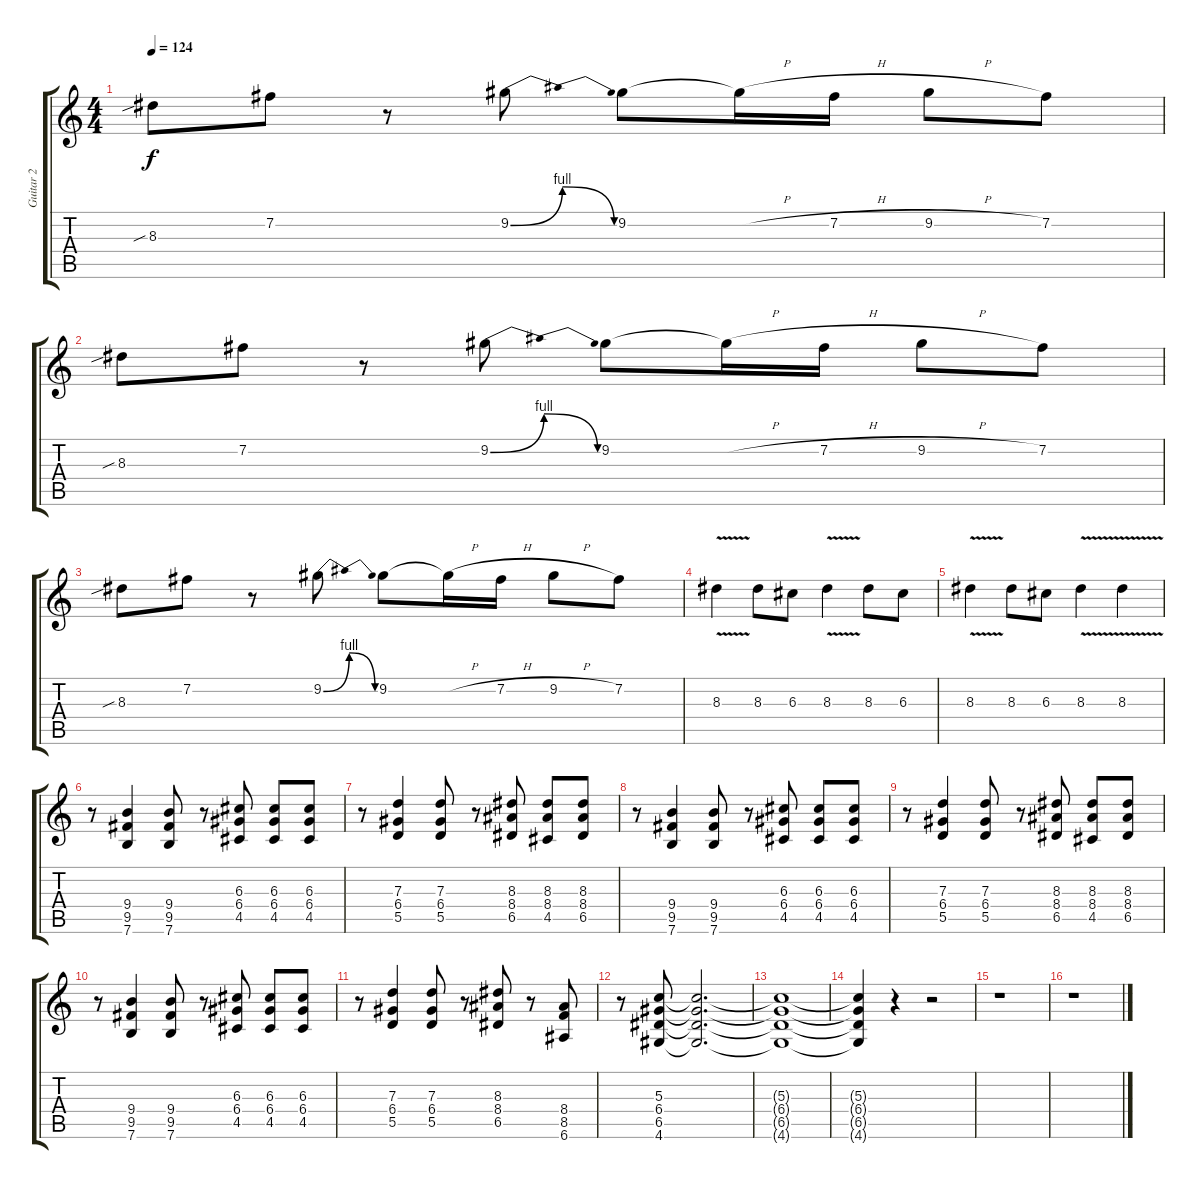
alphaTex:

\track ("Guitar 2" "Guitar 2") {instrument overdrivenguitar}
\staff {score tabs}
\tuning (E4 B3 G3 D3 A2 E2) {hide}
\ts (4 4)
\tempo 124
\clef g2
\ks c
8.3{sib}.8{dy f} 7.2.8 r.8 9.2{be (bendrelease 0 0 15 4 30 4 60 0)}.8 9.2.8 9.2{h t}.16 7.2{h}.16 9.2{h}.8 7.2.8 |
8.3{sib}.8 7.2.8 r.8 9.2{be (bendrelease 0 0 15 4 30 4 60 0)}.8 9.2.8 9.2{h t}.16 7.2{h}.16 9.2{h}.8 7.2.8 |
8.3{sib}.8 7.2.8 r.8 9.2{be (bendrelease 0 0 15 4 30 4 60 0)}.8 9.2.8 9.2{h t}.16 7.2{h}.16 9.2{h}.8 7.2.8 |
8.3{v}.4 8.3.8 6.3.8 8.3{v}.4 8.3.8 6.3.8 |
8.3{v}.4 8.3.8 6.3.8 8.3{v}.4 8.3{v}.4 |
r.8 (9.4 9.5 7.6).4 (9.4 9.5 7.6).8 r.8 (6.3 6.4 4.5).8 (6.3 6.4 4.5).8 (6.3 6.4 4.5).8 |
r.8 (7.3 6.4 5.5).4 (7.3 6.4 5.5).8 r.8 (8.3 8.4 6.5).8 (8.3 8.4 4.5).8 (8.3 8.4 6.5).8 |
r.8 (9.4 9.5 7.6).4 (9.4 9.5 7.6).8 r.8 (6.3 6.4 4.5).8 (6.3 6.4 4.5).8 (6.3 6.4 4.5).8 |
r.8 (7.3 6.4 5.5).4 (7.3 6.4 5.5).8 r.8 (8.3 8.4 6.5).8 (8.3 8.4 4.5).8 (8.3 8.4 6.5).8 |
r.8 (9.4 9.5 7.6).4 (9.4 9.5 7.6).8 r.8 (6.3 6.4 4.5).8 (6.3 6.4 4.5).8 (6.3 6.4 4.5).8 |
r.8 (7.3 6.4 5.5).4 (7.3 6.4 5.5).8 r.8 (8.3 8.4 6.5).8 r.8 (8.4 8.5 6.6).8 |
r.8 (5.3 6.4 6.5 4.6).8 (5.3{t} 6.4{t} 6.5{t} 4.6{t}).2{d} |
(5.3{t} 6.4{t} 6.5{t} 4.6{t}).1 |
(5.3{t} 6.4{t} 6.5{t} 4.6{t}).4 r.4 r.2 |
r.1 |
r.1
